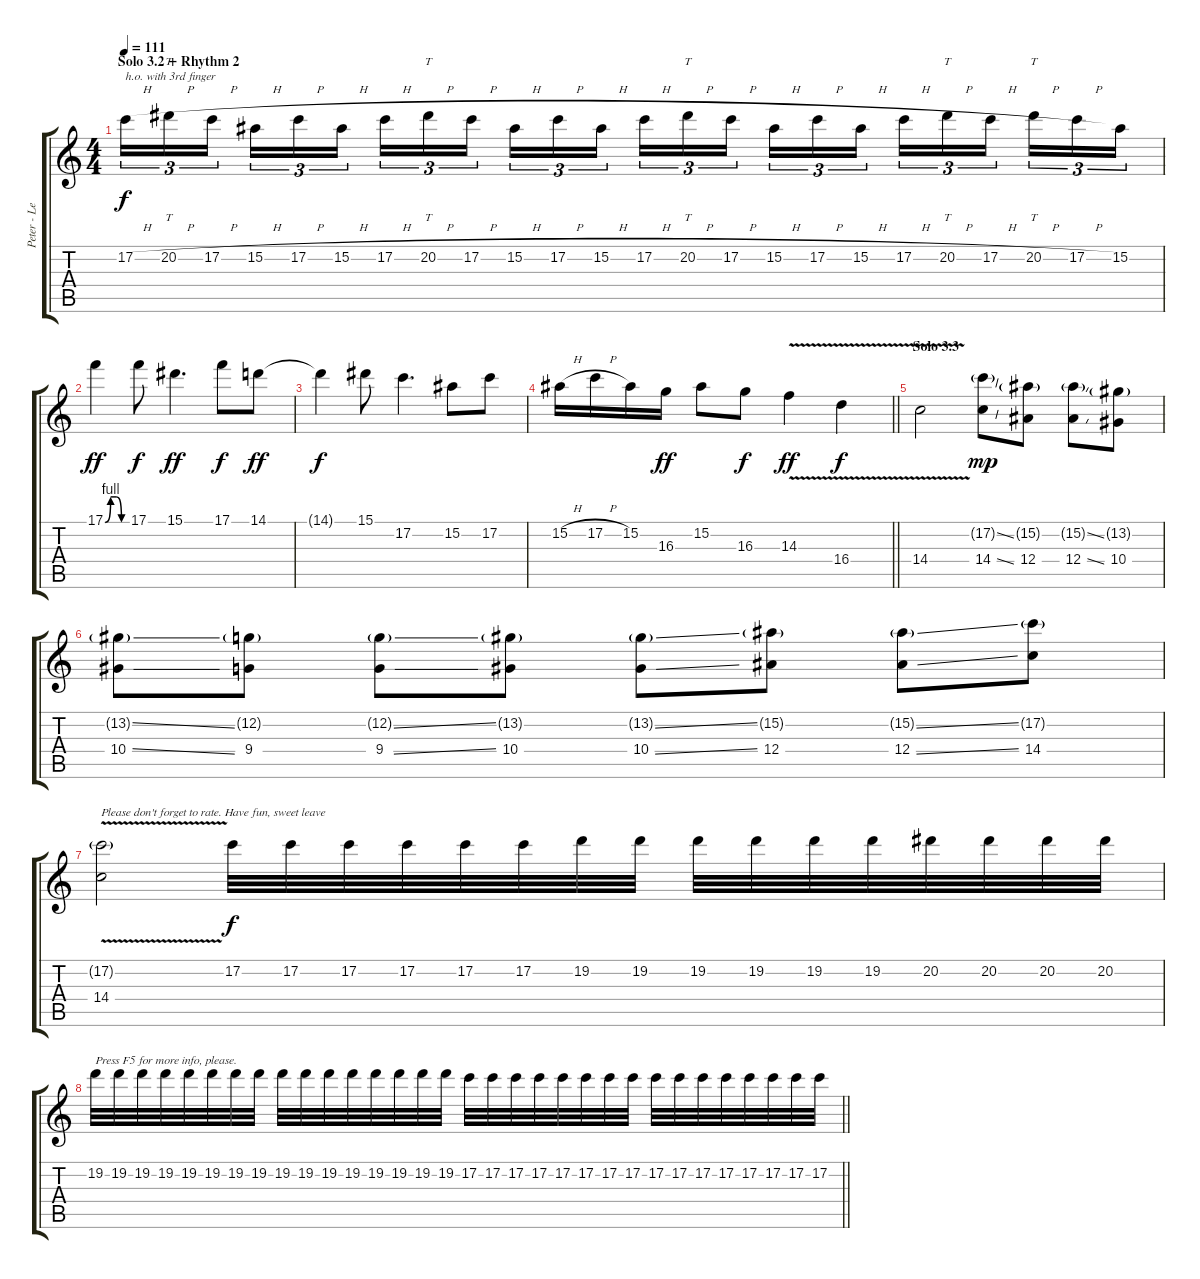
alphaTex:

\track ("Peter - Lead Guitar    (C-Tuning)" "Peter - Le") {instrument distortionguitar}
\staff {score tabs}
\tuning (C4 G3 Eb3 Bb2 F2 C2) {hide}
\ts (4 4)
\section ("" "Solo 3.2 + Rhythm 2")
\tempo 111
\clef g2
\ks c
17.2{h}.16{tu (3 2) txt "h.o. with 3rd finger" dy f} 20.2{h}.16{tt tu (3 2)} 17.2{h}.16{tu (3 2) beam splitsecondary} 15.2{h}.16{tu (3 2)} 17.2{h}.16{tu (3 2)} 15.2{h}.16{tu (3 2)} 17.2{h}.16{tu (3 2)} 20.2{h}.16{tt tu (3 2)} 17.2{h}.16{tu (3 2) beam splitsecondary} 15.2{h}.16{tu (3 2)} 17.2{h}.16{tu (3 2)} 15.2{h}.16{tu (3 2)} 17.2{h}.16{tu (3 2)} 20.2{h}.16{tt tu (3 2)} 17.2{h}.16{tu (3 2) beam splitsecondary} 15.2{h}.16{tu (3 2)} 17.2{h}.16{tu (3 2)} 15.2{h}.16{tu (3 2)} 17.2{h}.16{tu (3 2)} 20.2{h}.16{tt tu (3 2)} 17.2{h}.16{tu (3 2) beam splitsecondary} 20.2{h}.16{tt tu (3 2)} 17.2{h}.16{tu (3 2)} 15.2.16{tu (3 2)} |
17.1{be (custom 0 0 15 4 30 4 45 0 60 0)}.4{dy ff} 17.1.8{dy f} 15.1.4{d dy ff} 17.1.8{dy f} 14.1.8{dy ff} |
14.1{t}.4{dy f} 15.1.8 17.2.4{d} 15.2.8 17.2.8 |
\barLineRight lightlight
15.2{h}.16 17.2{h}.16 15.2.16 16.3.16{dy ff} 15.2.8 16.3.8{dy f} 14.3{v}.4{dy ff} 16.4{v}.4{dy f} |
\section ("" "Solo 3.3")
14.4{v}.2{volume 0} (17.2{ss g} 14.4{ss}).8{dy mp} (15.2{g} 12.4).8 (15.2{ss g} 12.4{ss}).8 (13.2{g} 10.4).8 |
(13.2{ss g} 10.4{ss}).8 (12.2{g} 9.4).8 (12.2{ss g} 9.4{ss}).8 (13.2{g} 10.4).8 (13.2{ss g} 10.4{ss}).8 (15.2{g} 12.4).8 (15.2{ss g} 12.4{ss}).8 (17.2{g} 14.4).8 |
(17.2{v g} 14.4{v}).2{txt "Please don't forget to rate. Have fun, sweet leave"} 17.2.32{dy f} 17.2.32 17.2.32 17.2.32 17.2.32 17.2.32 19.2.32 19.2.32 19.2.32 19.2.32 19.2.32 19.2.32 20.2.32 20.2.32 20.2.32 20.2.32 |
\barLineRight lightlight
19.2.32{txt "Press F5 for more info, please."} 19.2.32 19.2.32 19.2.32 19.2.32 19.2.32 19.2.32 19.2.32 19.2.32 19.2.32 19.2.32 19.2.32 19.2.32 19.2.32 19.2.32 19.2.32 17.2.32 17.2.32 17.2.32 17.2.32 17.2.32 17.2.32 17.2.32 17.2.32 17.2.32 17.2.32 17.2.32 17.2.32 17.2.32 17.2.32 17.2.32 17.2.32
